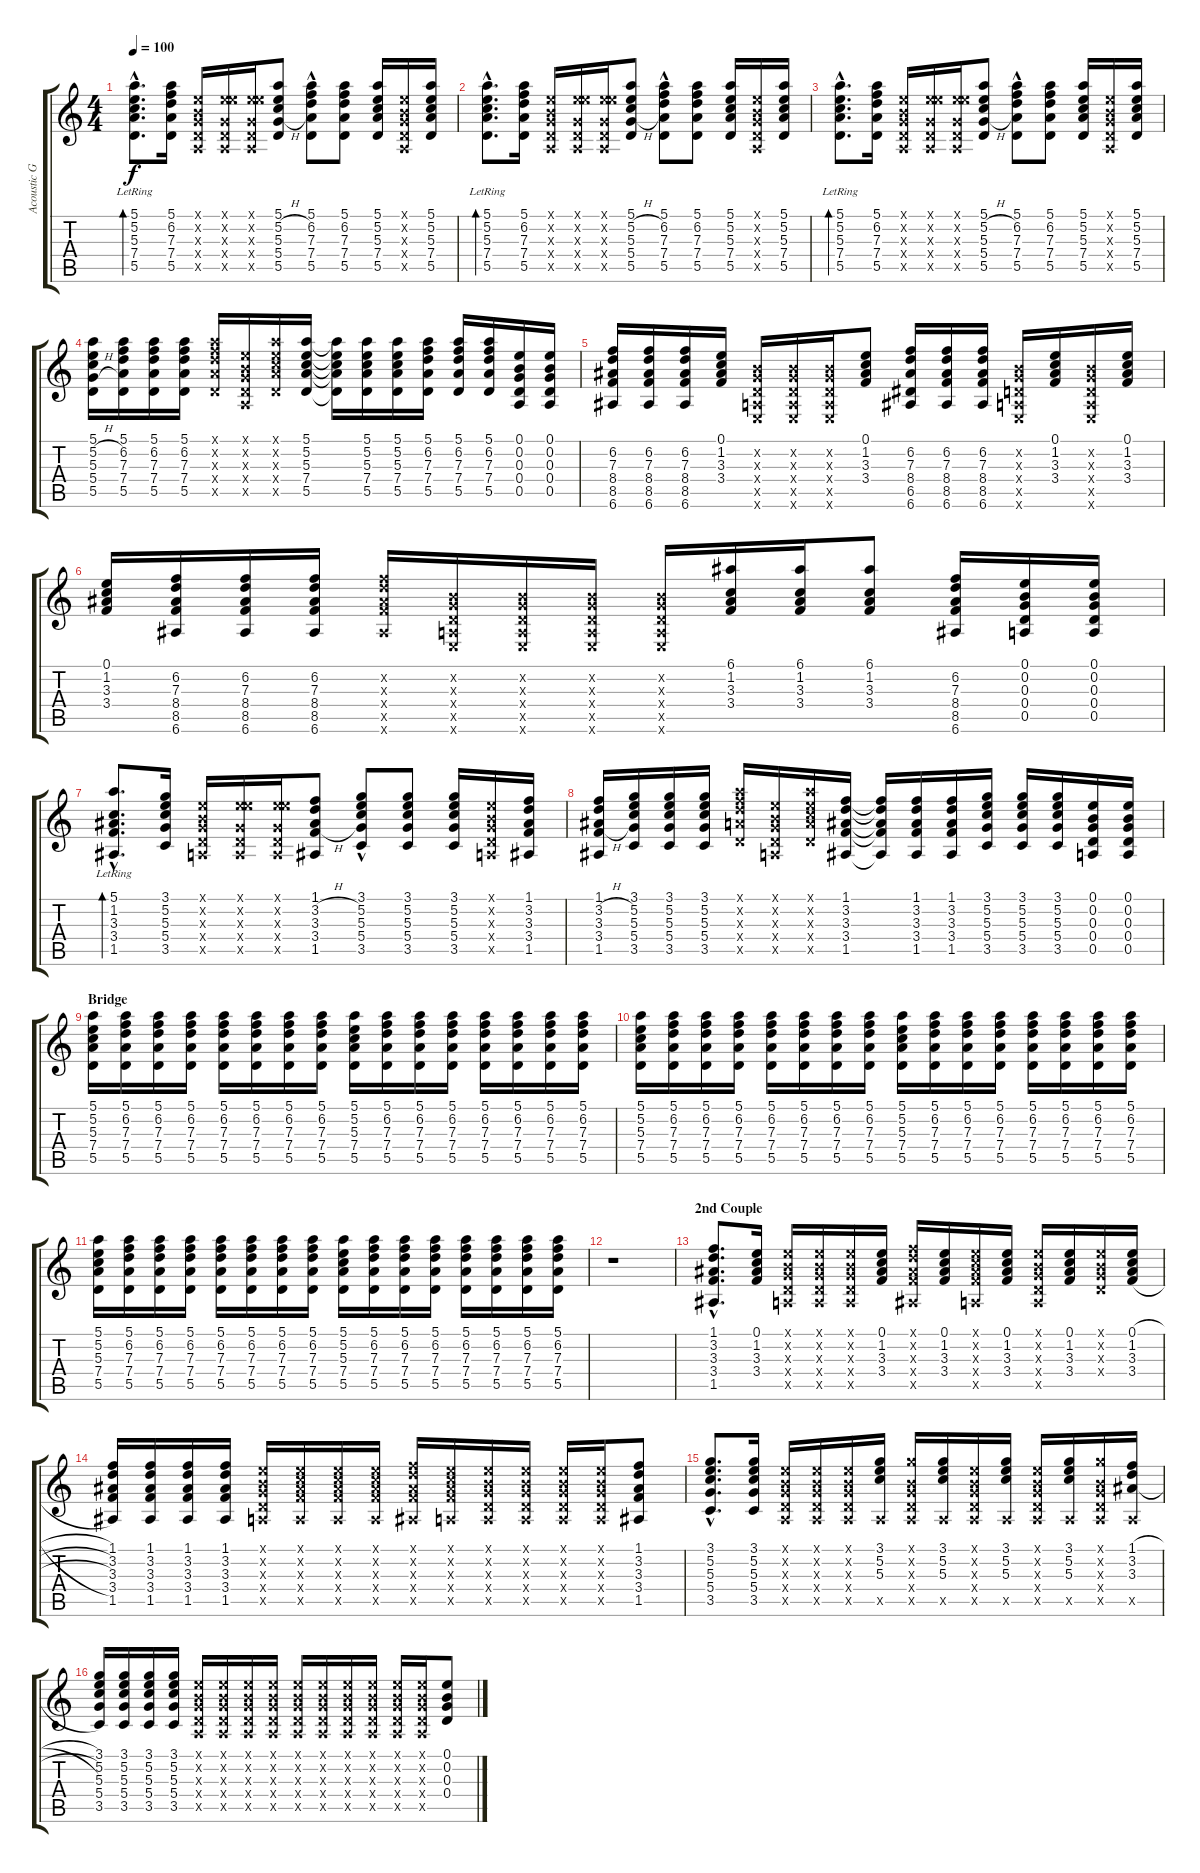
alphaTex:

\track ("Acoustic Guitar" "Acoustic G") {instrument acousticguitarnylon}
\staff {score tabs}
\tuning (E4 B3 G3 D3 A2 E2) {hide}
\ts (4 4)
\tempo 100
\clef g2
\ks c
(5.1{hac} 5.2 5.3{hac} 7.4{hac} 5.5{hac lr}).8{d bd 60 dy f} (5.1 6.2 7.3 7.4 5.5).16 (0.1{x} 0.2{x} 0.3{x} 0.4{x} 0.5{x}).16 (0.1{x} 5.2{x} 0.3{x} 0.4{x} 0.5{x}).16 (0.1{x} 5.2{x} 0.3{x} 0.4{x} 0.5{x}).16 (5.1 5.2{h} 5.3{h} 5.4{h} 5.5).8 (5.1 6.2{hac} 7.3{hac} 7.4 5.5).8 (5.1 6.2 7.3 7.4 5.5).8 (5.1 5.2 5.3 7.4 5.5).16 (0.1{x} 0.2{x} 0.3{x} 0.4{x} 0.5{x}).16 (5.1 5.2 5.3 7.4 5.5).16 |
(5.1{hac} 5.2 5.3{hac} 7.4{hac} 5.5{hac lr}).8{d bd 60} (5.1 6.2 7.3 7.4 5.5).16 (0.1{x} 0.2{x} 0.3{x} 0.4{x} 0.5{x}).16 (0.1{x} 5.2{x} 0.3{x} 0.4{x} 0.5{x}).16 (0.1{x} 5.2{x} 0.3{x} 0.4{x} 0.5{x}).16 (5.1 5.2{h} 5.3{h} 5.4{h} 5.5).8 (5.1 6.2{hac} 7.3{hac} 7.4 5.5).8 (5.1 6.2 7.3 7.4 5.5).8 (5.1 5.2 5.3 7.4 5.5).16 (0.1{x} 0.2{x} 0.3{x} 0.4{x} 0.5{x}).16 (5.1 5.2 5.3 7.4 5.5).16 |
(5.1{hac} 5.2 5.3{hac} 7.4{hac} 5.5{hac lr}).8{d bd 60} (5.1 6.2 7.3 7.4 5.5).16 (0.1{x} 0.2{x} 0.3{x} 0.4{x} 0.5{x}).16 (0.1{x} 5.2{x} 0.3{x} 0.4{x} 0.5{x}).16 (0.1{x} 5.2{x} 0.3{x} 0.4{x} 0.5{x}).16 (5.1 5.2{h} 5.3{h} 5.4{h} 5.5).8 (5.1 6.2{hac} 7.3{hac} 7.4 5.5).8 (5.1 6.2 7.3 7.4 5.5).8 (5.1 5.2 5.3 7.4 5.5).16 (0.1{x} 0.2{x} 0.3{x} 0.4{x} 0.5{x}).16 (5.1 5.2 5.3 7.4 5.5).16 |
(5.1 5.2{h} 5.3{h} 5.4{h} 5.5).16 (5.1 6.2 7.3 7.4 5.5).16 (5.1 6.2 7.3 7.4 5.5).16 (5.1 6.2 7.3 7.4 5.5).16 (5.1{x} 6.2{x} 7.3{x} 7.4{x} 5.5{x}).16 (0.1{x} 0.2{x} 0.3{x} 0.4{x} 0.5{x}).16 (5.1{x} 5.2{x} 5.3{x} 7.4{x} 5.5{x}).16 (5.1 5.2 5.3 7.4 5.5).16 (5.1{t} 5.2{t} 5.3{t} 7.4{t} 5.5{t}).16 (5.1 5.2 5.3 7.4 5.5).16 (5.1 5.2 5.3 7.4 5.5).16 (5.1 6.2 7.3 7.4 5.5).16 (5.1 6.2 7.3 7.4 5.5).16 (5.1 6.2 7.3 7.4 5.5).16 (0.1 0.2 0.3 0.4 0.5).16 (0.1 0.2 0.3 0.4 0.5).16 |
(6.2 7.3 8.4 8.5 6.6).16 (6.2 7.3 8.4 8.5 6.6).16 (6.2 7.3 8.4 8.5 6.6).16 (0.1 1.2 3.3 3.4).16 (0.2{x} 0.3{x} 0.4{x} 0.5{x} 0.6{x}).16 (0.2{x} 0.3{x} 0.4{x} 0.5{x} 0.6{x}).16 (0.2{x} 0.3{x} 0.4{x} 0.5{x} 0.6{x}).16 (0.1 1.2 3.3 3.4).8 (6.2 7.3 8.4 6.5 6.6).16 (6.2 7.3 8.4 8.5 6.6).16 (6.2 7.3 8.4 8.5 6.6).16 (0.2{x} 0.3{x} 0.4{x} 0.5{x} 0.6{x}).16 (0.1 1.2 3.3 3.4).16 (0.2{x} 0.3{x} 0.4{x} 0.5{x} 0.6{x}).16 (0.1 1.2 3.3 3.4).16 |
(0.1 1.2 3.3 3.4).16 (6.2 7.3 8.4 8.5 6.6).16 (6.2 7.3 8.4 8.5 6.6).16 (6.2 7.3 8.4 8.5 6.6).16 (6.2{x} 7.3{x} 8.4{x} 8.5{x} 6.6{x}).16 (0.2{x} 0.3{x} 0.4{x} 0.5{x} 0.6{x}).16 (0.2{x} 0.3{x} 0.4{x} 0.5{x} 0.6{x}).16 (0.2{x} 0.3{x} 0.4{x} 0.5{x} 0.6{x}).16 (0.2{x} 0.3{x} 0.4{x} 0.5{x} 0.6{x}).16 (6.1 1.2 3.3 3.4).16 (6.1 1.2 3.3 3.4).16 (6.1 1.2 3.3 3.4).8 (6.2 7.3 8.4 8.5 6.6).16 (0.1 0.2 0.3 0.4 0.5).16 (0.1 0.2 0.3 0.4 0.5).16 |
(5.1{hac} 1.2 3.3{hac} 3.4{hac} 1.5{hac lr}).8{d bd 60} (3.1 5.2 5.3 5.4 3.5).16 (0.1{x} 0.2{x} 0.3{x} 0.4{x} 0.5{x}).16 (0.1{x} 5.2{x} 0.3{x} 0.4{x} 0.5{x}).16 (0.1{x} 5.2{x} 0.3{x} 0.4{x} 0.5{x}).16 (1.1 3.2{h} 3.3{h} 3.4{h} 1.5).8 (3.1 5.2{hac} 5.3{hac} 5.4 3.5).8 (3.1 5.2 5.3 5.4 3.5).8 (3.1 5.2 5.3 5.4 3.5).16 (0.1{x} 0.2{x} 0.3{x} 0.4{x} 0.5{x}).16 (1.1 3.2 3.3 3.4 1.5).16 |
(1.1 3.2{h} 3.3{h} 3.4{h} 1.5).16 (3.1 5.2 5.3 5.4 3.5).16 (3.1 5.2 5.3 5.4 3.5).16 (3.1 5.2 5.3 5.4 3.5).16 (5.1{x} 6.2{x} 7.3{x} 7.4{x} 5.5{x}).16 (0.1{x} 0.2{x} 0.3{x} 0.4{x} 0.5{x}).16 (5.1{x} 5.2{x} 5.3{x} 7.4{x} 5.5{x}).16 (1.1 3.2 3.3 3.4 1.5).16 (1.1{t} 3.2{t} 3.3{t} 3.4{t} 1.5{t}).16 (1.1 3.2 3.3 3.4 1.5).16 (1.1 3.2 3.3 3.4 1.5).16 (3.1 5.2 5.3 5.4 3.5).16 (3.1 5.2 5.3 5.4 3.5).16 (3.1 5.2 5.3 5.4 3.5).16 (0.1 0.2 0.3 0.4 0.5).16 (0.1 0.2 0.3 0.4 0.5).16 |
\section ("" "Bridge")
(5.1 5.2 5.3 7.4 5.5).16 (5.1 6.2 7.3 7.4 5.5).16 (5.1 6.2 7.3 7.4 5.5).16 (5.1 6.2 7.3 7.4 5.5).16 (5.1 6.2 7.3 7.4 5.5).16 (5.1 6.2 7.3 7.4 5.5).16 (5.1 6.2 7.3 7.4 5.5).16 (5.1 6.2 7.3 7.4 5.5).16 (5.1 5.2 5.3 7.4 5.5).16 (5.1 6.2 7.3 7.4 5.5).16 (5.1 6.2 7.3 7.4 5.5).16 (5.1 6.2 7.3 7.4 5.5).16 (5.1 6.2 7.3 7.4 5.5).16 (5.1 6.2 7.3 7.4 5.5).16 (5.1 6.2 7.3 7.4 5.5).16 (5.1 6.2 7.3 7.4 5.5).16 |
(5.1 5.2 5.3 7.4 5.5).16 (5.1 6.2 7.3 7.4 5.5).16 (5.1 6.2 7.3 7.4 5.5).16 (5.1 6.2 7.3 7.4 5.5).16 (5.1 6.2 7.3 7.4 5.5).16 (5.1 6.2 7.3 7.4 5.5).16 (5.1 6.2 7.3 7.4 5.5).16 (5.1 6.2 7.3 7.4 5.5).16 (5.1 5.2 5.3 7.4 5.5).16 (5.1 6.2 7.3 7.4 5.5).16 (5.1 6.2 7.3 7.4 5.5).16 (5.1 6.2 7.3 7.4 5.5).16 (5.1 6.2 7.3 7.4 5.5).16 (5.1 6.2 7.3 7.4 5.5).16 (5.1 6.2 7.3 7.4 5.5).16 (5.1 6.2 7.3 7.4 5.5).16 |
(5.1 5.2 5.3 7.4 5.5).16 (5.1 6.2 7.3 7.4 5.5).16 (5.1 6.2 7.3 7.4 5.5).16 (5.1 6.2 7.3 7.4 5.5).16 (5.1 6.2 7.3 7.4 5.5).16 (5.1 6.2 7.3 7.4 5.5).16 (5.1 6.2 7.3 7.4 5.5).16 (5.1 6.2 7.3 7.4 5.5).16 (5.1 5.2 5.3 7.4 5.5).16 (5.1 6.2 7.3 7.4 5.5).16 (5.1 6.2 7.3 7.4 5.5).16 (5.1 6.2 7.3 7.4 5.5).16 (5.1 6.2 7.3 7.4 5.5).16 (5.1 6.2 7.3 7.4 5.5).16 (5.1 6.2 7.3 7.4 5.5).16 (5.1 6.2 7.3 7.4 5.5).16 |
r.1 |
\section ("" "2nd Couple")
(1.1{hac} 3.2{hac} 3.3{hac} 3.4{hac} 1.5{hac}).8{d} (0.1 1.2 3.3 3.4).16 (0.1{x} 0.2{x} 0.3{x} 0.4{x} 0.5{x}).16 (0.1{x} 0.2{x} 0.3{x} 0.4{x} 0.5{x}).16 (0.1{x} 0.2{x} 0.3{x} 0.4{x} 0.5{x}).16 (0.1 1.2 3.3 3.4).16 (1.1{x} 3.2{x} 3.3{x} 3.4{x} 1.5{x}).16 (0.1 1.2 3.3 3.4).16 (0.1{x} 1.2{x} 3.3{x} 3.4{x} 0.5{x}).16 (0.1 1.2 3.3 3.4).16 (0.1{x} 0.2{x} 0.3{x} 0.4{x} 0.5{x}).16 (0.1 1.2 3.3 3.4).16 (0.1{x} 0.2{x} 0.3{x} 0.4{x}).16 (0.1{h} 1.2{h} 3.3{h} 3.4{h}).16 |
(1.1 3.2 3.3 3.4 1.5).16 (1.1 3.2 3.3 3.4 1.5).16 (1.1 3.2 3.3 3.4 1.5).16 (1.1 3.2 3.3 3.4 1.5).16 (0.1{x} 0.2{x} 0.3{x} 0.4{x} 0.5{x}).16 (0.1{x} 1.2{x} 3.3{x} 3.4{x} 0.5{x}).16 (0.1{x} 1.2{x} 3.3{x} 3.4{x} 0.5{x}).16 (0.1{x} 1.2{x} 3.3{x} 3.4{x} 0.5{x}).16 (1.1{x} 3.2{x} 3.3{x} 3.4{x} 1.5{x}).16 (0.1{x} 1.2{x} 3.3{x} 3.4{x} 0.5{x}).16 (0.1{x} 0.2{x} 0.3{x} 0.4{x} 0.5{x}).16 (0.1{x} 0.2{x} 0.3{x} 0.4{x} 0.5{x}).16 (0.1{x} 0.2{x} 0.3{x} 0.4{x} 0.5{x}).16 (0.1{x} 0.2{x} 0.3{x} 0.4{x} 0.5{x}).16 (1.1 3.2 3.3 3.4 1.5).8 |
(3.1{hac} 5.2{hac} 5.3{hac} 5.4{hac} 3.5{hac}).8{d} (3.1 5.2 5.3 5.4 3.5).16 (0.1{x} 0.2{x} 0.3{x} 0.4{x} 0.5{x}).16 (0.1{x} 0.2{x} 0.3{x} 0.4{x} 0.5{x}).16 (0.1{x} 0.2{x} 0.3{x} 0.4{x} 0.5{x}).16 (3.1 5.2 5.3 0.5{x}).16 (3.1{x} 0.2{x} 0.3{x} 0.4{x} 0.5{x}).16 (3.1 5.2 5.3 0.5{x}).16 (0.1{x} 0.2{x} 0.3{x} 0.4{x} 0.5{x}).16 (3.1 5.2 5.3 0.5{x}).16 (0.1{x} 0.2{x} 0.3{x} 0.4{x} 0.5{x}).16 (3.1 5.2 5.3 0.5{x}).16 (3.1{x} 0.2{x} 0.3{x} 0.4{x} 0.5{x}).16 (1.1{h} 3.2{h} 3.3{h} 0.5{x}).16 |
(3.1 5.2 5.3 5.4 3.5).16 (3.1 5.2 5.3 5.4 3.5).16 (3.1 5.2 5.3 5.4 3.5).16 (3.1 5.2 5.3 5.4 3.5).16 (0.1{x} 0.2{x} 0.3{x} 0.4{x} 0.5{x}).16 (0.1{x} 0.2{x} 0.3{x} 0.4{x} 0.5{x}).16 (0.1{x} 0.2{x} 0.3{x} 0.4{x} 0.5{x}).16 (0.1{x} 0.2{x} 0.3{x} 0.4{x} 0.5{x}).16 (0.1{x} 0.2{x} 0.3{x} 0.4{x} 0.5{x}).16 (0.1{x} 0.2{x} 0.3{x} 0.4{x} 0.5{x}).16 (0.1{x} 0.2{x} 0.3{x} 0.4{x} 0.5{x}).16 (0.1{x} 0.2{x} 0.3{x} 0.4{x} 0.5{x}).16 (0.1{x} 0.2{x} 0.3{x} 0.4{x} 0.5{x}).16 (0.1{x} 0.2{x} 0.3{x} 0.4{x} 0.5{x}).16 (0.1 0.2 0.3 0.4).8
